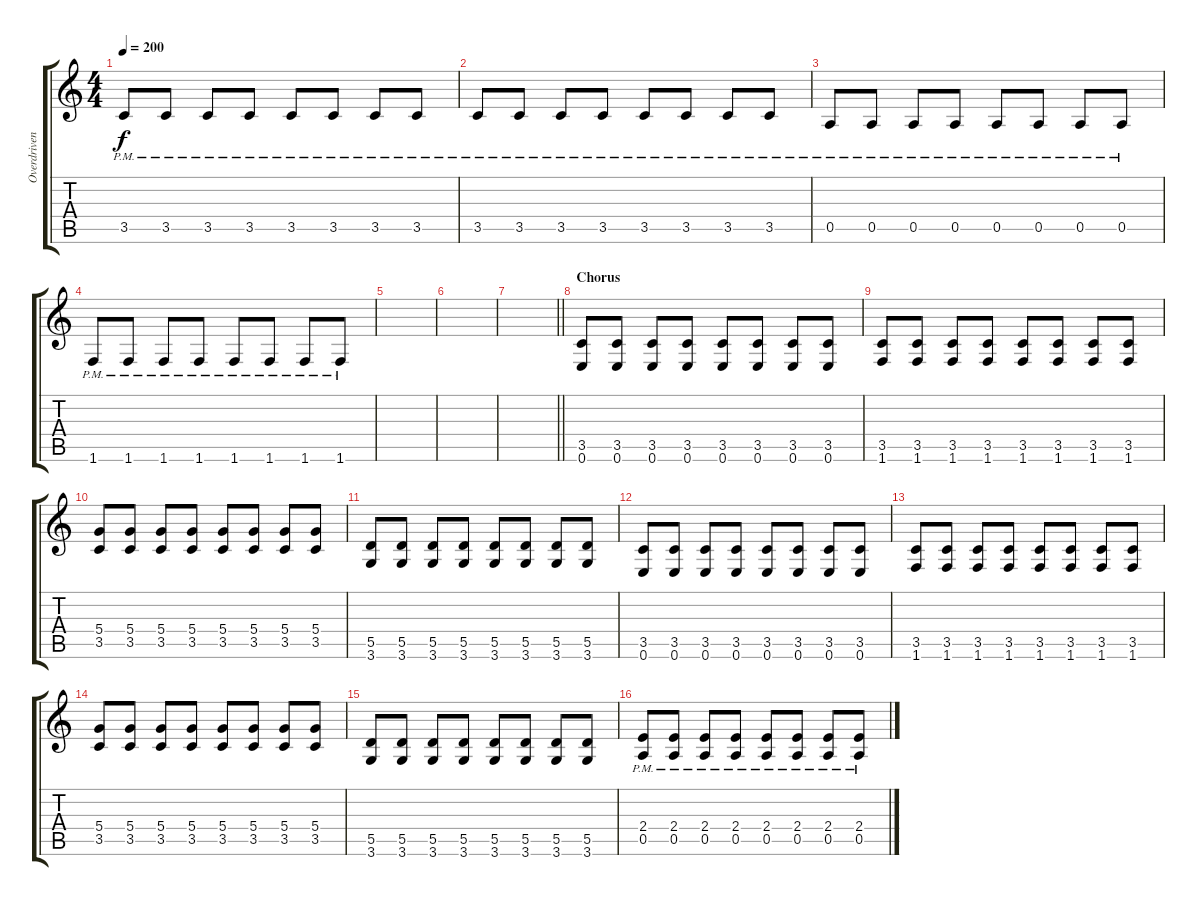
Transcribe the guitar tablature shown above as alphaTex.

\track ("Overdriven Guitar (Tom)" "Overdriven") {instrument overdrivenguitar}
\staff {score tabs}
\tuning (E4 B3 G3 D3 A2 E2) {hide}
\ts (4 4)
\tempo 200
\clef g2
\ks c
3.5{pm}.8{dy f} 3.5{pm}.8 3.5{pm}.8 3.5{pm}.8 3.5{pm}.8 3.5{pm}.8 3.5{pm}.8 3.5{pm}.8 |
3.5{pm}.8 3.5{pm}.8 3.5{pm}.8 3.5{pm}.8 3.5{pm}.8 3.5{pm}.8 3.5{pm}.8 3.5{pm}.8 |
0.5{pm}.8 0.5{pm}.8 0.5{pm}.8 0.5{pm}.8 0.5{pm}.8 0.5{pm}.8 0.5{pm}.8 0.5{pm}.8 |
1.6{pm}.8 1.6{pm}.8 1.6{pm}.8 1.6{pm}.8 1.6{pm}.8 1.6{pm}.8 1.6{pm}.8 1.6{pm}.8 |
|
|
\barLineRight lightlight
|
\section ("" "Chorus")
(3.5 0.6).8 (3.5 0.6).8 (3.5 0.6).8 (3.5 0.6).8 (3.5 0.6).8 (3.5 0.6).8 (3.5 0.6).8 (3.5 0.6).8 |
(3.5 1.6).8 (3.5 1.6).8 (3.5 1.6).8 (3.5 1.6).8 (3.5 1.6).8 (3.5 1.6).8 (3.5 1.6).8 (3.5 1.6).8 |
(5.4 3.5).8 (5.4 3.5).8 (5.4 3.5).8 (5.4 3.5).8 (5.4 3.5).8 (5.4 3.5).8 (5.4 3.5).8 (5.4 3.5).8 |
(5.5 3.6).8 (5.5 3.6).8 (5.5 3.6).8 (5.5 3.6).8 (5.5 3.6).8 (5.5 3.6).8 (5.5 3.6).8 (5.5 3.6).8 |
(3.5 0.6).8 (3.5 0.6).8 (3.5 0.6).8 (3.5 0.6).8 (3.5 0.6).8 (3.5 0.6).8 (3.5 0.6).8 (3.5 0.6).8 |
(3.5 1.6).8 (3.5 1.6).8 (3.5 1.6).8 (3.5 1.6).8 (3.5 1.6).8 (3.5 1.6).8 (3.5 1.6).8 (3.5 1.6).8 |
(5.4 3.5).8 (5.4 3.5).8 (5.4 3.5).8 (5.4 3.5).8 (5.4 3.5).8 (5.4 3.5).8 (5.4 3.5).8 (5.4 3.5).8 |
(5.5 3.6).8 (5.5 3.6).8 (5.5 3.6).8 (5.5 3.6).8 (5.5 3.6).8 (5.5 3.6).8 (5.5 3.6).8 (5.5 3.6).8 |
(2.4{pm} 0.5{pm}).8 (2.4{pm} 0.5{pm}).8 (2.4{pm} 0.5{pm}).8 (2.4{pm} 0.5{pm}).8 (2.4{pm} 0.5{pm}).8 (2.4{pm} 0.5{pm}).8 (2.4{pm} 0.5{pm}).8 (2.4{pm} 0.5{pm}).8
